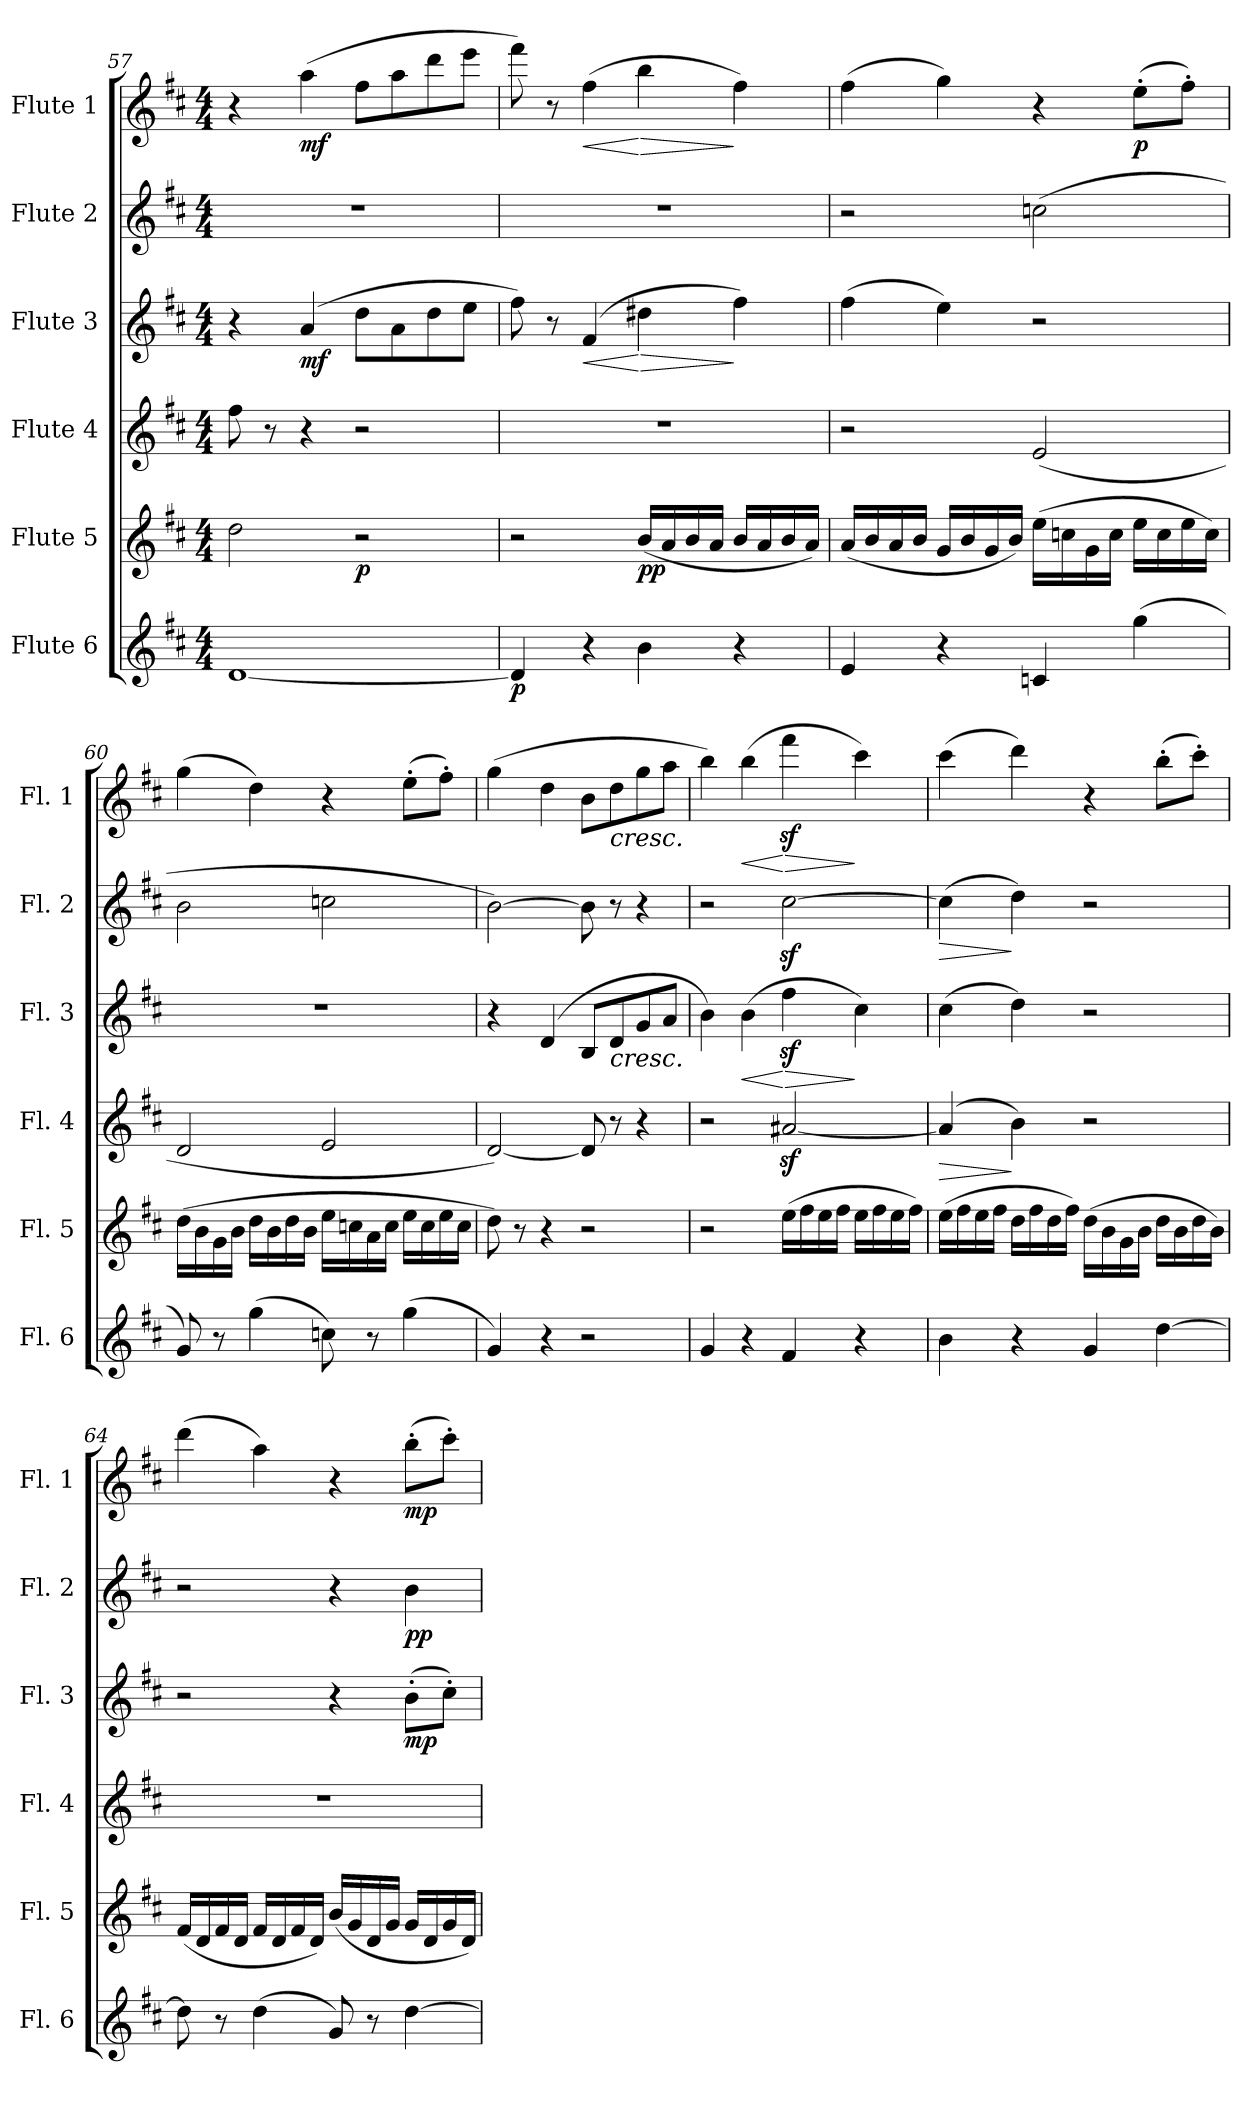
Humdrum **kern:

**kern	**dynam	**kern	**dynam	**kern	**dynam	**kern	**dynam	**kern	**dynam	**kern	**dynam
*part6	*part6	*part5	*part5	*part4	*part4	*part3	*part3	*part2	*part2	*part1	*part1
*staff6	*staff6	*staff5	*staff5	*staff4	*staff4	*staff3	*staff3	*staff2	*staff2	*staff1	*staff1
*I"Flute 6	*	*I"Flute 5	*	*I"Flute 4	*	*I"Flute 3	*	*I"Flute 2	*	*I"Flute 1	*
*I'Fl. 6	*	*I'Fl. 5	*	*I'Fl. 4	*	*I'Fl. 3	*	*I'Fl. 2	*	*I'Fl. 1	*
*clefG2	*	*clefG2	*	*clefG2	*	*clefG2	*	*clefG2	*	*clefG2	*
*k[f#c#]	*	*k[f#c#]	*	*k[f#c#]	*	*k[f#c#]	*	*k[f#c#]	*	*k[f#c#]	*
*M4/4	*	*M4/4	*	*M4/4	*	*M4/4	*	*M4/4	*	*M4/4	*
=57	=57	=57	=57	=57	=57	=57	=57	=57	=57	=57	=57
[1d	.	2dd\	.	8ff#\	.	4r	.	1r	.	4r	.
.	.	.	.	8r	.	.	.	.	.	.	.
!	!	!	!	!	!	!	!LO:DY:b	!	!	!	!LO:DY:b
.	.	.	.	4r	.	(>4a/	mf	.	.	(>4aa\	mf
!	!	!	!LO:DY:b	!	!	!	!	!	!	!	!
.	.	2r	p	2r	.	8dd\L	.	.	.	8ff#\L	.
.	.	.	.	.	.	8a\	.	.	.	8aa\	.
.	.	.	.	.	.	8dd\	.	.	.	8ddd\	.
.	.	.	.	.	.	8ee\J	.	.	.	8eee\J	.
=58	=58	=58	=58	=58	=58	=58	=58	=58	=58	=58	=58
!	!LO:DY:b	!	!	!	!	!	!	!	!	!	!
4d/]	p	2r	.	1r	.	8ff#\)	.	1r	.	8fff#\)	.
.	.	.	.	.	.	8r	.	.	.	8r	.
!	!	!	!	!	!	!	!LO:HP:b	!	!	!	!LO:HP:b
4r	.	.	.	.	.	(>4f#/	<	.	.	(>4ff#\	<
!	!	!	!LO:DY:b	!	!	!	!LO:HP:n=1:b	!	!	!	!LO:HP:n=1:b
4b\	.	(<16b/LL	pp	.	.	4dd#X\	[ >	.	.	4bb\	[ >
.	.	16a/	.	.	.	.	.	.	.	.	.
.	.	16b/	.	.	.	.	.	.	.	.	.
.	.	16a/JJ	.	.	.	.	.	.	.	.	.
4r	.	16b/LL	.	.	.	4ff#\)	]	.	.	4ff#\)	]
.	.	16a/	.	.	.	.	.	.	.	.	.
.	.	16b/	.	.	.	.	.	.	.	.	.
.	.	16a/JJ)	.	.	.	.	.	.	.	.	.
=59	=59	=59	=59	=59	=59	=59	=59	=59	=59	=59	=59
4e/	.	(<16a/LL	.	2r	.	(>4ff#\	.	2r	.	(>4ff#\	.
.	.	16b/	.	.	.	.	.	.	.	.	.
.	.	16a/	.	.	.	.	.	.	.	.	.
.	.	16b/JJ	.	.	.	.	.	.	.	.	.
4r	.	16g/LL	.	.	.	4ee\)	.	.	.	4gg\)	.
.	.	16b/	.	.	.	.	.	.	.	.	.
.	.	16g/	.	.	.	.	.	.	.	.	.
.	.	16b/JJ)	.	.	.	.	.	.	.	.	.
4cn/	.	(>16ee\LL	.	(>2e/	.	2r	.	(>2ccn\	.	4r	.
.	.	16ccn\	.	.	.	.	.	.	.	.	.
.	.	16g\	.	.	.	.	.	.	.	.	.
.	.	16cc\JJ	.	.	.	.	.	.	.	.	.
!	!	!	!	!	!	!	!	!	!	!	!LO:DY:b
(>4gg\	.	16ee\LL	.	.	.	.	.	.	.	(>8ee'\L	p
.	.	16cc\	.	.	.	.	.	.	.	.	.
.	.	16ee\	.	.	.	.	.	.	.	8ff#'\J)	.
.	.	16cc\JJ)	.	.	.	.	.	.	.	.	.
!!LO:LB:g=z
=60	=60	=60	=60	=60	=60	=60	=60	=60	=60	=60	=60
8g/)	.	(>16dd\LL	.	2d/	.	1r	.	2b\	.	(>4gg\	.
.	.	16b\	.	.	.	.	.	.	.	.	.
8r	.	16g\	.	.	.	.	.	.	.	.	.
.	.	16b\JJ	.	.	.	.	.	.	.	.	.
(>4gg\	.	16dd\LL	.	.	.	.	.	.	.	4dd\)	.
.	.	16b\	.	.	.	.	.	.	.	.	.
.	.	16dd\	.	.	.	.	.	.	.	.	.
.	.	16b\JJ	.	.	.	.	.	.	.	.	.
8ccn\)	.	16ee\LL	.	2e/	.	.	.	2ccn\	.	4r	.
.	.	16ccn\	.	.	.	.	.	.	.	.	.
8r	.	16a\	.	.	.	.	.	.	.	.	.
.	.	16cc\JJ	.	.	.	.	.	.	.	.	.
(>4gg\	.	16ee\LL	.	.	.	.	.	.	.	(>8ee'\L	.
.	.	16cc\	.	.	.	.	.	.	.	.	.
.	.	16ee\	.	.	.	.	.	.	.	8ff#'\J)	.
.	.	16cc\JJ	.	.	.	.	.	.	.	.	.
=61	=61	=61	=61	=61	=61	=61	=61	=61	=61	=61	=61
4g/)	.	8dd\)	.	[2d/)	.	4r	.	[2b\)	.	(>4gg\	.
.	.	8r	.	.	.	.	.	.	.	.	.
4r	.	4r	.	.	.	(<4d/	.	.	.	4dd\	.
2r	.	2r	.	8d/]	.	8B/L	.	8b\]	.	8b\L	.
!	!	!	!	!	!	!	!	!	!	!LO:TX:b:i:t=cresc.	!
!	!	!	!	!	!	!LO:TX:b:i:t=cresc.	!	!	!	!	!
.	.	.	.	8r	.	8d/	.	8r	.	8dd\	.
.	.	.	.	4r	.	8g/	.	4r	.	8gg\	.
.	.	.	.	.	.	8a/J	.	.	.	8aa\J	.
=62	=62	=62	=62	=62	=62	=62	=62	=62	=62	=62	=62
4g/	.	2r	.	2r	.	4b\)	.	2r	.	4bb\)	.
!	!	!	!	!	!	!	!LO:HP:b	!	!	!	!LO:HP:b
4r	.	.	.	.	.	(>4b\	<	.	.	(>4bb\	<
!	!	!	!	!	!	!	!LO:HP:n=1:b	!	!	!	!LO:HP:n=1:b
4f#/	.	(>16ee\LL	.	[2a#Xz</	.	4ff#z<\	[ >	[2cc#z<\	.	4fff#z<\	[ >
.	.	16ff#\	.	.	.	.	.	.	.	.	.
.	.	16ee\	.	.	.	.	.	.	.	.	.
.	.	16ff#\JJ	.	.	.	.	.	.	.	.	.
4r	.	16ee\LL	.	.	.	4cc#\)	]	.	.	4ccc#\)	]
.	.	16ff#\	.	.	.	.	.	.	.	.	.
.	.	16ee\	.	.	.	.	.	.	.	.	.
.	.	16ff#\JJ)	.	.	.	.	.	.	.	.	.
=63	=63	=63	=63	=63	=63	=63	=63	=63	=63	=63	=63
!	!	!	!	!	!LO:HP:b	!	!	!	!LO:HP:b	!	!
4b\	.	(>16ee\LL	.	(>4a#/]	>	(>4cc#\	.	(>4cc#\]	>	(>4ccc#\	.
.	.	16ff#\	.	.	.	.	.	.	.	.	.
.	.	16ee\	.	.	.	.	.	.	.	.	.
.	.	16ff#\JJ	.	.	.	.	.	.	.	.	.
4r	.	16dd\LL	.	4b\)	]	4dd\)	.	4dd\)	]	4ddd\)	.
.	.	16ff#\	.	.	.	.	.	.	.	.	.
.	.	16dd\	.	.	.	.	.	.	.	.	.
.	.	16ff#\JJ)	.	.	.	.	.	.	.	.	.
4g/	.	(>16dd\LL	.	2r	.	2r	.	2r	.	4r	.
.	.	16b\	.	.	.	.	.	.	.	.	.
.	.	16g\	.	.	.	.	.	.	.	.	.
.	.	16b\JJ	.	.	.	.	.	.	.	.	.
[4dd\	.	16dd\LL	.	.	.	.	.	.	.	(>8bb'\L	.
.	.	16b\	.	.	.	.	.	.	.	.	.
.	.	16dd\	.	.	.	.	.	.	.	8ccc#'\J)	.
.	.	16b\JJ)	.	.	.	.	.	.	.	.	.
!!LO:PB:g=z
=64	=64	=64	=64	=64	=64	=64	=64	=64	=64	=64	=64
8dd\]	.	(<16f#/LL	.	1r	.	2r	.	2r	.	(>4ddd\	.
.	.	16d/	.	.	.	.	.	.	.	.	.
8r	.	16f#/	.	.	.	.	.	.	.	.	.
.	.	16d/JJ	.	.	.	.	.	.	.	.	.
(>4dd\	.	16f#/LL	.	.	.	.	.	.	.	4aa\)	.
.	.	16d/	.	.	.	.	.	.	.	.	.
.	.	16f#/	.	.	.	.	.	.	.	.	.
.	.	16d/JJ)	.	.	.	.	.	.	.	.	.
8g/)	.	(<16b/LL	.	.	.	4r	.	4r	.	4r	.
.	.	16g/	.	.	.	.	.	.	.	.	.
8r	.	16d/	.	.	.	.	.	.	.	.	.
.	.	16g/JJ	.	.	.	.	.	.	.	.	.
!	!	!	!	!	!	!	!LO:DY:b	!	!LO:DY:b	!	!LO:DY:b
[4dd\	.	16g/LL	.	.	.	(>8b'\L	mp	4b\	pp	(>8bb'\L	mp
.	.	16d/	.	.	.	.	.	.	.	.	.
.	.	16g/	.	.	.	8cc#'\J)	.	.	.	8ccc#'\J)	.
.	.	16d/JJ)	.	.	.	.	.	.	.	.	.
=	=	=	=	=	=	=	=	=	=	=	=
*-	*-	*-	*-	*-	*-	*-	*-	*-	*-	*-	*-
